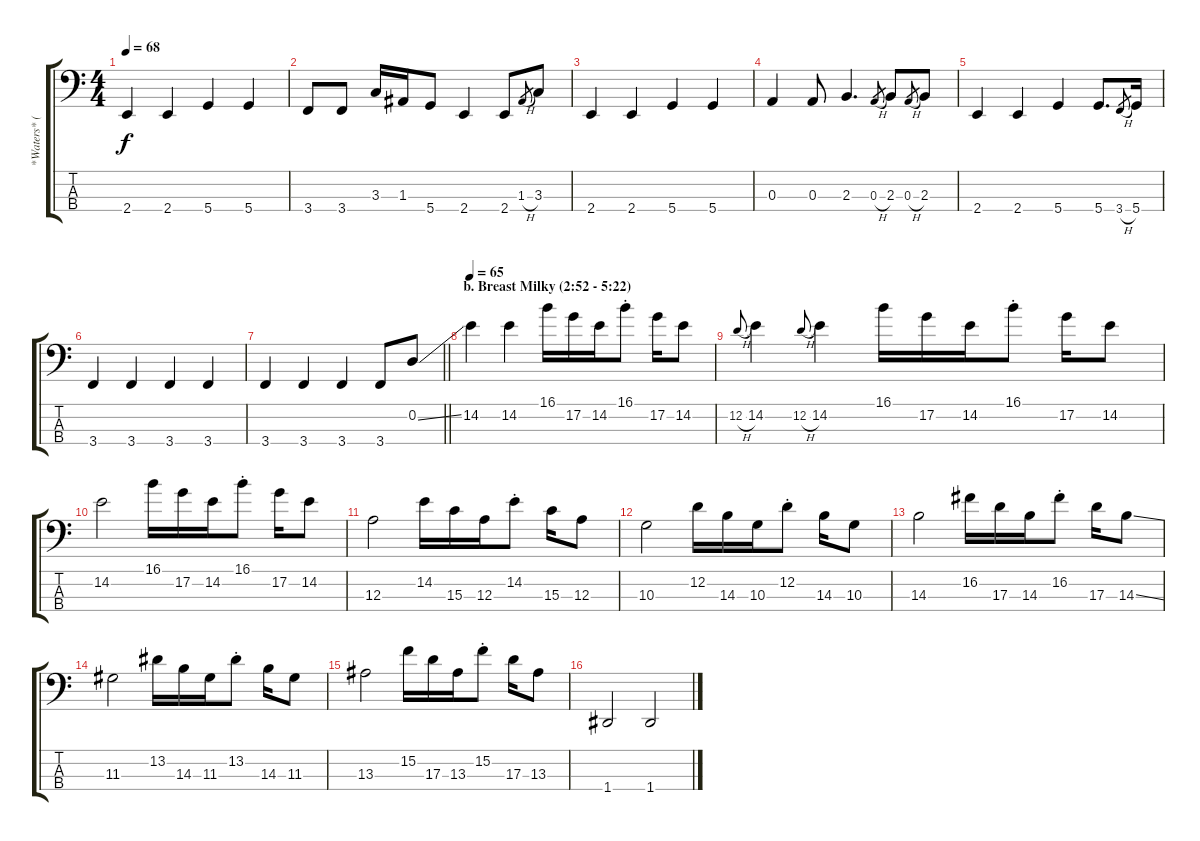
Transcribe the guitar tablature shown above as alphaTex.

\track ("*Waters* (Fretless Bass w/Dropped D)" "*Waters* (") {instrument electricbassfinger}
\staff {score tabs}
\tuning (G2 D2 A1 D1) {hide}
\ts (4 4)
\tempo 68
\clef f4
\ks c
2.4.4{dy f} 2.4.4 5.4.4 5.4.4 |
3.4.8 3.4.8 3.3.16 1.3.16 5.4.8 2.4.4 2.4.8 1.3{h}.8{gr} 3.3.8 |
2.4.4 2.4.4 5.4.4 5.4.4 |
0.3.4 0.3.8 2.3.4{d} 0.3{h}.8{gr} 2.3.8 0.3{h}.8{gr} 2.3.8 |
2.4.4 2.4.4 5.4.4 5.4.8{d} 3.4{h}.8{gr} 5.4.16 |
3.4.4 3.4.4 3.4.4 3.4.4 |
\barLineRight lightlight
3.4.4 3.4.4 3.4.4 3.4.8 0.2{ss}.8 |
\section ("" "b. Breast Milky (2:52 - 5:22)")
\tempo 65
14.2.4{instrument acousticbass} 14.2.4 16.1.16 17.2.16 14.2.16 16.1{st}.8 17.2.16 14.2.8 |
12.2{h}.8{gr onbeat} 14.2.4 12.2{h}.8{gr onbeat} 14.2.4 16.1.16 17.2.16 14.2.16 16.1{st}.8 17.2.16 14.2.8 |
14.2.2 16.1.16 17.2.16 14.2.16 16.1{st}.8 17.2.16 14.2.8 |
12.3.2 14.2.16 15.3.16 12.3.16 14.2{st}.8 15.3.16 12.3.8 |
10.3.2 12.2.16 14.3.16 10.3.16 12.2{st}.8 14.3.16 10.3.8 |
14.3.2 16.2.16 17.3.16 14.3.16 16.2{st}.8 17.3.16 14.3{ss}.8 |
11.3.2 13.2.16 14.3.16 11.3.16 13.2{st}.8 14.3.16 11.3.8 |
13.3.2 15.2.16 17.3.16 13.3.16 15.2{st}.8 17.3.16 13.3.8 |
1.4.2 1.4.2
